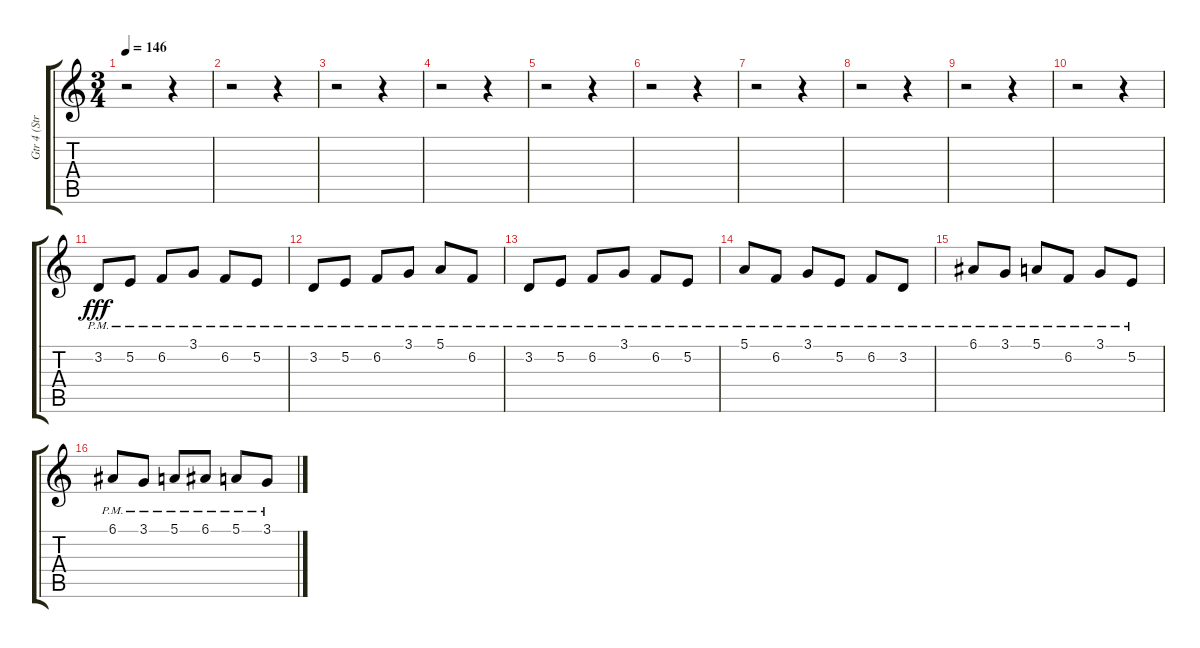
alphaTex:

\track ("Gtr 4 (Strings)" "Gtr 4 (Str") {instrument stringensemble1}
\staff {score tabs}
\tuning (E4 B3 G3 D3 A2 D2) {hide}
\ts (3 4)
\tempo 146
\clef g2
\ks c
r.2{dy fff} r.4 |
r.2 r.4 |
r.2 r.4 |
r.2 r.4 |
r.2 r.4 |
r.2 r.4 |
r.2 r.4 |
r.2 r.4 |
r.2 r.4 |
r.2 r.4 |
3.2{pm}.8 5.2{pm}.8 6.2{pm}.8 3.1{pm}.8 6.2{pm}.8 5.2{pm}.8 |
3.2{pm}.8 5.2{pm}.8 6.2{pm}.8 3.1{pm}.8 5.1{pm}.8 6.2{pm}.8 |
3.2{pm}.8 5.2{pm}.8 6.2{pm}.8 3.1{pm}.8 6.2{pm}.8 5.2{pm}.8 |
5.1{pm}.8 6.2{pm}.8 3.1{pm}.8 5.2{pm}.8 6.2{pm}.8 3.2{pm}.8 |
6.1{pm}.8 3.1{pm}.8 5.1{pm}.8 6.2{pm}.8 3.1{pm}.8 5.2{pm}.8 |
6.1{pm}.8 3.1{pm}.8 5.1{pm}.8 6.1{pm}.8 5.1{pm}.8 3.1{pm}.8
